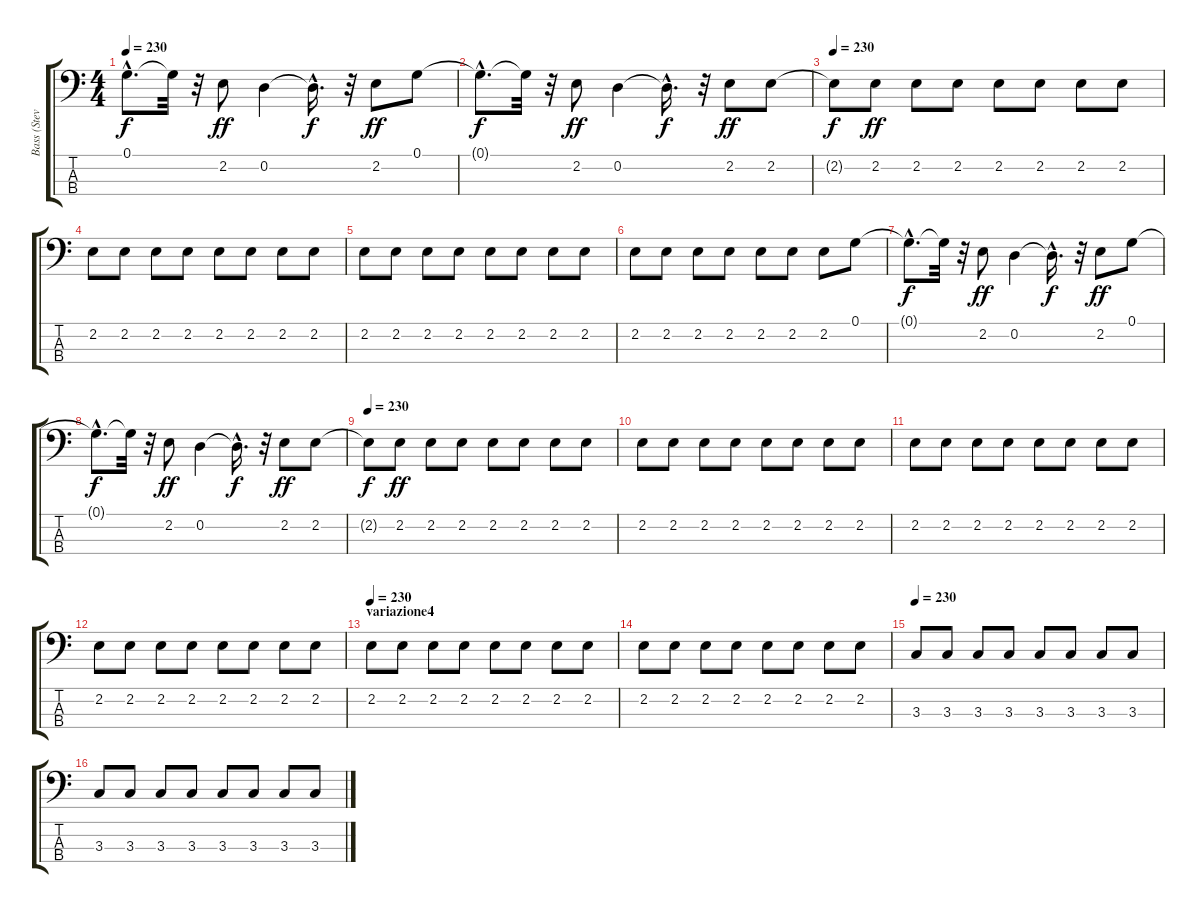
\track ("Bass (Steve)" "Bass (Stev") {instrument electricbassfinger}
\staff {score tabs}
\tuning (G2 D2 A1 E1) {hide}
\ts (4 4)
\tempo 230
\clef f4
\ks c
0.1{hac t}.8{d dy f} 0.1{t}.32 r.32 2.2.8{dy ff} 0.2.4 0.2{hac t}.16{d dy f} r.32 2.2.8{dy ff} 0.1.8 |
0.1{hac t}.8{d dy f} 0.1{t}.32 r.32 2.2.8{dy ff} 0.2.4 0.2{hac t}.16{d dy f} r.32 2.2.8{dy ff} 2.2.8 |
\tempo 230
2.2{t}.8{dy f} 2.2.8{dy ff} 2.2.8 2.2.8 2.2.8 2.2.8 2.2.8 2.2.8 |
2.2.8 2.2.8 2.2.8 2.2.8 2.2.8 2.2.8 2.2.8 2.2.8 |
2.2.8 2.2.8 2.2.8 2.2.8 2.2.8 2.2.8 2.2.8 2.2.8 |
2.2.8 2.2.8 2.2.8 2.2.8 2.2.8 2.2.8 2.2.8 0.1.8 |
0.1{hac t}.8{d dy f} 0.1{t}.32 r.32 2.2.8{dy ff} 0.2.4 0.2{hac t}.16{d dy f} r.32 2.2.8{dy ff} 0.1.8 |
0.1{hac t}.8{d dy f} 0.1{t}.32 r.32 2.2.8{dy ff} 0.2.4 0.2{hac t}.16{d dy f} r.32 2.2.8{dy ff} 2.2.8 |
\tempo 230
2.2{t}.8{dy f} 2.2.8{dy ff} 2.2.8 2.2.8 2.2.8 2.2.8 2.2.8 2.2.8 |
2.2.8 2.2.8 2.2.8 2.2.8 2.2.8 2.2.8 2.2.8 2.2.8 |
2.2.8 2.2.8 2.2.8 2.2.8 2.2.8 2.2.8 2.2.8 2.2.8 |
2.2.8 2.2.8 2.2.8 2.2.8 2.2.8 2.2.8 2.2.8 2.2.8 |
\section ("" "variazione4")
\tempo 230
2.2.8 2.2.8 2.2.8 2.2.8 2.2.8 2.2.8 2.2.8 2.2.8 |
2.2.8 2.2.8 2.2.8 2.2.8 2.2.8 2.2.8 2.2.8 2.2.8 |
\tempo 230
3.3.8 3.3.8 3.3.8 3.3.8 3.3.8 3.3.8 3.3.8 3.3.8 |
3.3.8 3.3.8 3.3.8 3.3.8 3.3.8 3.3.8 3.3.8 3.3.8
